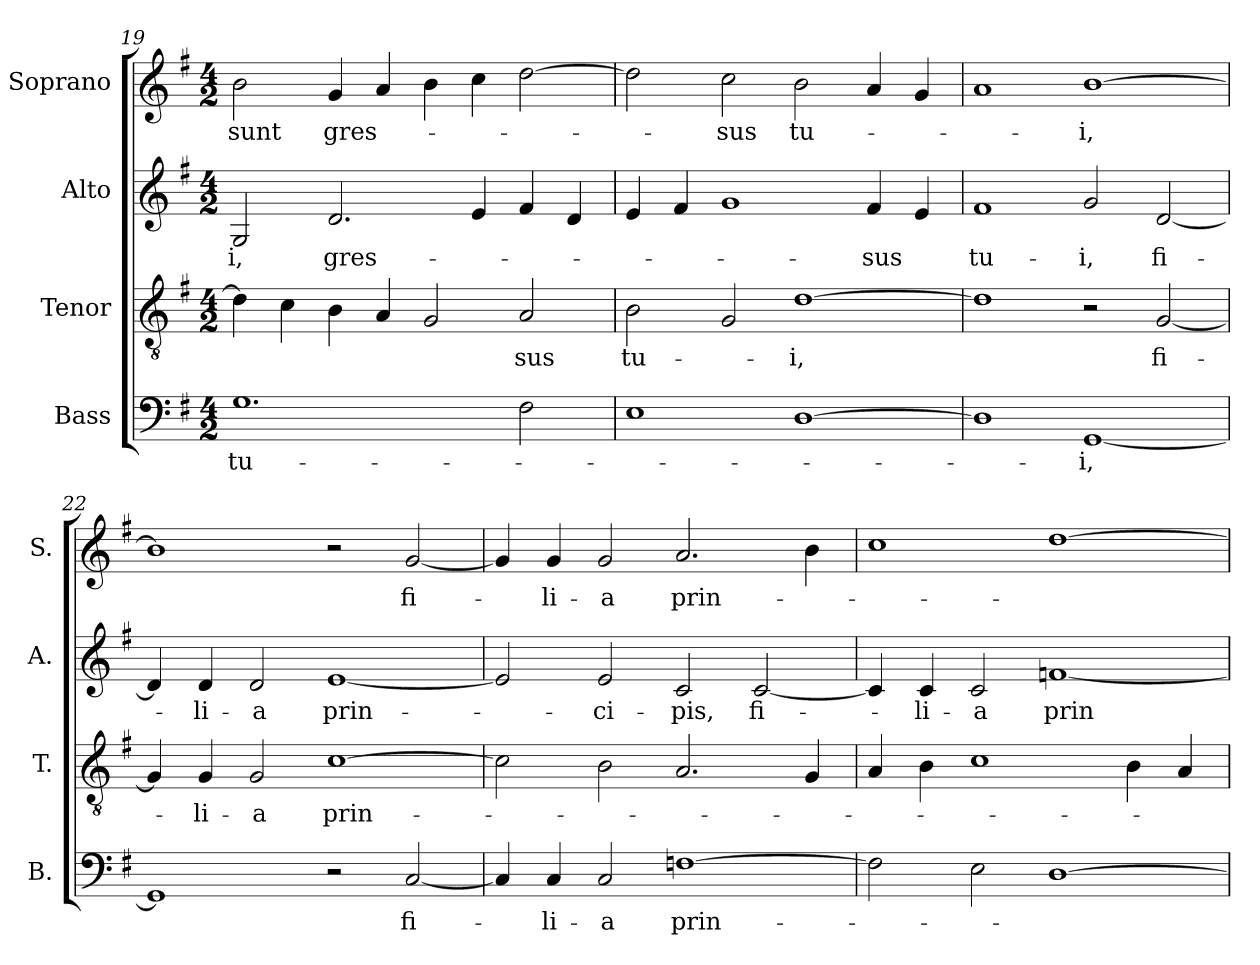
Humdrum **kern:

**kern	**text	**kern	**text	**kern	**text	**kern	**text
*part4	*part4	*part3	*part3	*part2	*part2	*part1	*part1
*staff4	*staff4	*staff3	*staff3	*staff2	*staff2	*staff1	*staff1
*I"Bass	*	*I"Tenor	*	*I"Alto	*	*I"Soprano	*
*I'B.	*	*I'T.	*	*I'A.	*	*I'S.	*
!!LO:LB:g=z
*clefF4	*	*clefGv2	*	*clefG2	*	*clefG2	*
*	*	*ITrd7c12	*	*	*	*	*
*k[f#]	*	*k[f#]	*	*k[f#]	*	*k[f#]	*
*G:	*	*G:	*	*G:	*	*G:	*
*M4/2	*	*M4/2	*	*M4/2	*	*M4/2	*
=19	=19	=19	=19	=19	=19	=19	=19
!	!LO:LY:b:color=#000000	!	!	!	!	!	!
!	!	!	!	!	!LO:LY:b:color=#000000	!	!
!	!	!	!	!	!	!	!LO:LY:b:color=#000000
1.Gi	tu-	4Di\]	.	2Gi/	-i,	2bi\	sunt
.	.	4Ci\	.	.	.	.	.
!	!	!	!	!	!LO:LY:b:color=#000000	!	!
!	!	!	!	!	!	!	!LO:LY:b:color=#000000
.	.	4BBi\	.	2.di/	gres-	4gi/	gres-
.	.	4AAi/	.	.	.	4ai/	.
.	.	2GGi/	.	.	.	4bi\	.
.	.	.	.	4ei/	.	4cci\	.
!	!	!	!LO:LY:b:color=#000000	!	!	!	!
2F#i\	.	2AAi/	-sus	4f#i/	.	[2ddi\	.
.	.	.	.	4di/	.	.	.
=20	=20	=20	=20	=20	=20	=20	=20
!	!	!	!LO:LY:b:color=#000000	!	!	!	!
1Ei	.	2BBi\	tu-	4ei/	.	2ddi\]	.
.	.	.	.	4f#i/	.	.	.
!	!	!	!	!	!	!	!LO:LY:b:color=#000000
.	.	2GGi/	.	1gi	.	2cci\	-sus
!	!	!	!LO:LY:b:color=#000000	!	!	!	!
!	!	!	!	!	!	!	!LO:LY:b:color=#000000
[1Di	.	[1Di	-i,	.	.	2bi\	tu-
!	!	!	!	!	!LO:LY:b:color=#000000	!	!
.	.	.	.	4f#i/	-sus	4ai/	.
.	.	.	.	4ei/	.	4gi/	.
=21	=21	=21	=21	=21	=21	=21	=21
!	!	!	!	!	!LO:LY:b:color=#000000	!	!
1Di]	.	1Di]	.	1f#i	tu-	1ai	.
!	!LO:LY:b:color=#000000	!	!	!	!	!	!
!	!	!	!	!	!LO:LY:b:color=#000000	!	!
!	!	!	!	!	!	!	!LO:LY:b:color=#000000
[1GGi	-i,	2r	.	2gi/	-i,	[1bi	-i,
!	!	!	!LO:LY:b:color=#000000	!	!	!	!
!	!	!	!	!	!LO:LY:b:color=#000000	!	!
.	.	[2GGi/	fi-	[2di/	fi-	.	.
=22	=22	=22	=22	=22	=22	=22	=22
1GGi]	.	4GGi/]	.	4di/]	.	1bi]	.
!	!	!	!LO:LY:b:color=#000000	!	!	!	!
!	!	!	!	!	!LO:LY:b:color=#000000	!	!
.	.	4GGi/	-li-	4di/	-li-	.	.
!	!	!	!LO:LY:b:color=#000000	!	!	!	!
!	!	!	!	!	!LO:LY:b:color=#000000	!	!
.	.	2GGi/	-a	2di/	-a	.	.
!	!	!	!LO:LY:b:color=#000000	!	!	!	!
!	!	!	!	!	!LO:LY:b:color=#000000	!	!
2r	.	[1Ci	prin-	[1ei	prin-	2r	.
!	!LO:LY:b:color=#000000	!	!	!	!	!	!
!	!	!	!	!	!	!	!LO:LY:b:color=#000000
[2Ci/	fi-	.	.	.	.	[2gi/	fi-
=23	=23	=23	=23	=23	=23	=23	=23
4Ci/]	.	2Ci\]	.	2ei/]	.	4gi/]	.
!	!LO:LY:b:color=#000000	!	!	!	!	!	!
!	!	!	!	!	!	!	!LO:LY:b:color=#000000
4Ci/	-li-	.	.	.	.	4gi/	-li-
!	!LO:LY:b:color=#000000	!	!	!	!	!	!
!	!	!	!	!	!LO:LY:b:color=#000000	!	!
!	!	!	!	!	!	!	!LO:LY:b:color=#000000
2Ci/	-a	2BBi\	.	2ei/	-ci-	2gi/	-a
!	!LO:LY:b:color=#000000	!	!	!	!	!	!
!	!	!	!	!	!LO:LY:b:color=#000000	!	!
!	!	!	!	!	!	!	!LO:LY:b:color=#000000
[1Fni	prin-	2.AAi/	.	2ci/	-pis,	2.ai/	prin-
!	!	!	!	!	!LO:LY:b:color=#000000	!	!
.	.	.	.	[2ci/	fi-	.	.
.	.	4GGi/	.	.	.	4bi\	.
=24	=24	=24	=24	=24	=24	=24	=24
2Fi\]	.	4AAi/	.	4ci/]	.	1cci	.
!	!	!	!	!	!LO:LY:b:color=#000000	!	!
.	.	4BBi\	.	4ci/	-li-	.	.
!	!	!	!	!	!LO:LY:b:color=#000000	!	!
2Ei\	.	1Ci	.	2ci/	-a	.	.
!	!	!	!	!	!LO:LY:b:color=#000000	!	!
[1Di	.	.	.	[1fni	prin-	[1ddi	.
.	.	4BBi\	.	.	.	.	.
.	.	4AAi/	.	.	.	.	.
=	=	=	=	=	=	=	=
*-	*-	*-	*-	*-	*-	*-	*-
